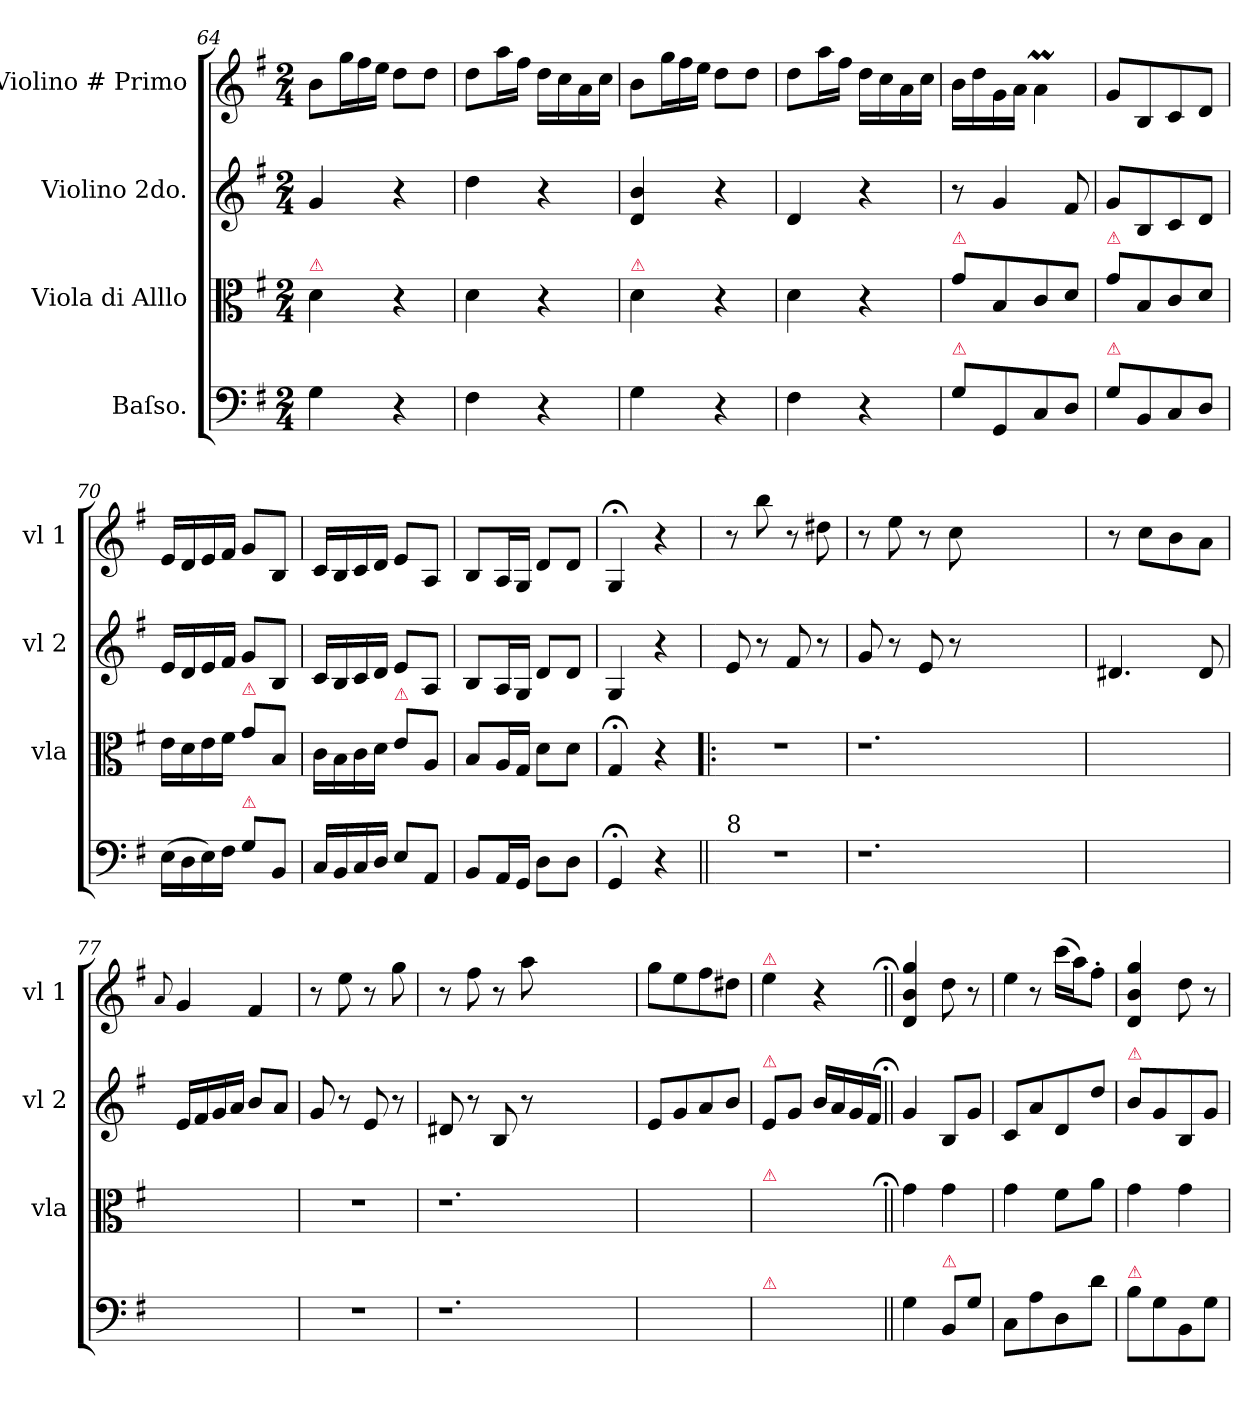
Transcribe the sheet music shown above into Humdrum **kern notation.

**kern	**kern	**kern	**dynam	**kern	**dynam
*part4	*part3	*part2	*part2	*part1	*part1
*staff4	*staff3	*staff2	*staff2	*staff1	*staff1
*I"Baſso.	*I"Viola di Alllo	*I"Violino 2do.	*	*I"Violino # Primo	*
*	*I'vla	*I'vl 2	*	*I'vl 1	*
*clefF4	*clefC3	*clefG2	*	*clefG2	*
*k[f#]	*k[f#]	*k[f#]	*	*k[f#]	*
*G:	*G:	*G:	*	*G:	*
*M2/4	*M2/4	*M2/4	*	*M2/4	*
=64	=64	=64	=64	=64	=64
!	!LO:TX:a:color=crimson:t=⚠	!	!	!	!
4G	4d	4g	.	8bL	.
*	*	*	*	*Xtuplet	*
.	.	.	.	24ggL	.
.	.	.	.	24ff#	.
.	.	.	.	24eeJJ	.
4r	4r	4r	.	8ddL	.
.	.	.	.	8ddJ	.
=65	=65	=65	=65	=65	=65
4F#	4d	4dd	.	8ddL	.
.	.	.	.	16aaL	.
.	.	.	.	16ff#JJ	.
4r	4r	4r	.	16ddLL	.
.	.	.	.	16cc	.
.	.	.	.	16a	.
.	.	.	.	16ccJJ	.
=66	=66	=66	=66	=66	=66
!	!LO:TX:a:color=crimson:t=⚠	!	!	!	!
4G	4d	4d 4b	.	8bL	.
.	.	.	.	24ggL	.
.	.	.	.	24ff#	.
.	.	.	.	24eeJJ	.
4r	4r	4r	.	8ddL	.
.	.	.	.	8ddJ	.
=67	=67	=67	=67	=67	=67
4F#	4d	4d	.	8ddL	.
.	.	.	.	16aaL	.
.	.	.	.	16ff#JJ	.
4r	4r	4r	.	16ddLL	.
.	.	.	.	16cc	.
.	.	.	.	16a	.
.	.	.	.	16ccJJ	.
=68	=68	=68	=68	=68	=68
!	!LO:TX:a:color=crimson:t=⚠	!	!	!	!
!LO:TX:a:color=crimson:t=⚠	!	!	!	!	!
8G\L	8g\L	8r	.	16b\LL	.
.	.	.	.	16dd\	.
8GG/	8B/	4g	.	16g\	.
.	.	.	.	16a\JJ	.
8C/	8c/	.	.	4aM\	.
8D/J	8d/J	8f#	.	.	.
=69	=69	=69	=69	=69	=69
!	!LO:TX:a:color=crimson:t=⚠	!	!	!	!
!LO:TX:a:color=crimson:t=⚠	!	!	!	!	!
8G\L	8g\L	8gL	.	8gL	.
8BB/	8B/	8B	.	8B	.
8C/	8c/	8c	.	8c	.
8D/J	8d/J	8dJ	.	8dJ	.
=70	=70	=70	=70	=70	=70
(>16ELL	16eLL	16eLL	.	16eLL	.
16D	16d	16d	.	16d	.
16E)	16e	16e	.	16e	.
16F#JJ	16f#JJ	16f#JJ	.	16f#JJ	.
!	!LO:TX:a:color=crimson:t=⚠	!	!	!	!
!LO:TX:a:color=crimson:t=⚠	!	!	!	!	!
8G\L	8g\L	8gL	.	8gL	.
8BB/J	8B/J	8BJ	.	8BJ	.
=71	=71	=71	=71	=71	=71
16CLL	16cLL	16cLL	.	16cLL	.
16BB	16B	16B	.	16B	.
16C	16c	16c	.	16c	.
16DJJ	16dJJ	16dJJ	.	16dJJ	.
!	!LO:TX:a:color=crimson:t=⚠	!	!	!	!
8EL	8e\L	8eL	.	8eL	.
8AAJ	8A/J	8AJ	.	8AJ	.
=72	=72	=72	=72	=72	=72
8BBL	8BL	8BL	.	8BL	.
16AAL	16AL	16AL	.	16AL	.
16GGJJ	16GJJ	16GJJ	.	16GJJ	.
8DL	8dL	8dL	.	8dL	.
8DJ	8dJ	8dJ	.	8dJ	.
=73	=73	=73	=73	=73	=73
4GG;<	4G;<;	4G	.	4G;<	.
4r	4r	4r	.	4r	.
=74||	=74!|:	=74	=74	=74	=74
!LO:TX:a:t=8	!	!	!	!	!
!	!	!	!LO:DY:a	!	!
2r	2r	8e	p&colon;	8r	.
.	.	8r	.	8bb	.
!	!	!	!	!	!LO:DY:a
.	.	8f#	.	8r	p&colon;
.	.	8r	.	8dd#X	.
=75	=75	=75	=75	=75	=75
1.r	1.r	8g	.	8r	.
.	.	8r	.	8ee	.
.	.	8e	.	8r	.
.	.	8r	.	8cc	.
.	.	1ryy	.	1ryy	.
=76	=76	=76	=76	=76	=76
2ryy	2ryy	4.d#X	.	8r	.
.	.	.	.	8ccL	.
.	.	.	.	8b	.
.	.	8d#	.	8aJ	.
=77	=77	=77	=77	=77	=77
.	.	.	.	8qqa/	.
2ryy	2ryy	16eLL	.	4g	.
.	.	16f#	.	.	.
.	.	16g	.	.	.
.	.	16aJJ	.	.	.
.	.	8bL	.	4f#	.
.	.	8aJ	.	.	.
=78	=78	=78	=78	=78	=78
2r	2r	8g	.	8r	.
.	.	8r	.	8ee	.
.	.	8e	.	8r	.
.	.	8r	.	8gg	.
=79	=79	=79	=79	=79	=79
1.r	1.r	8d#X	.	8r	.
.	.	8r	.	8ff#	.
.	.	8B	.	8r	.
.	.	8r	.	8aa	.
.	.	1ryy	.	1ryy	.
=80	=80	=80	=80	=80	=80
2ryy	2ryy	8eL	.	8ggL	.
.	.	8g	.	8ee	.
.	.	8a	.	8ff#	.
.	.	8bJ	.	8dd#XJ	.
=81	=81	=81	=81	=81	=81
2ryy	2ryy	8eL	.	4ee	.
.	.	8gJ	.	.	.
.	.	16bLL	.	4r	.
.	.	16a	.	.	.
.	.	16g	.	.	.
.	.	16f#JJ	.	.	.
!	!	!	!	!LO:TX:a:color=crimson:t=⚠	!
!	!	!LO:TX:a:color=crimson:t=⚠	!	!	!
!	!LO:TX:a:color=crimson:t=⚠	!	!	!	!
!LO:TX:a:color=crimson:t=⚠	!	!	!	!	!
=82||	=82||;	=82||;	=82||;	=82||;	=82||;
4G	4g	4g	.	4d/ 4b/ 4gg/	.
!LO:TX:a:color=crimson:t=⚠	!	!	!	!	!
!	!	!	!LO:DY:a	!	!
8BB/L	4g	8BL	for	8dd	.
8G\J	.	8gJ	.	8r	.
=83	=83	=83	=83	=83	=83
!	!	!	!	!LO:N:vis=4	!
8CL	4g	8cL	.	8ee	.
8A	.	8a	.	8r	.
8D	8f#L	8d	.	(>16cccLL	.
.	.	.	.	16aaJ)	.
8dJ	8aJ	8ddJ	.	8ff#'J	.
=84	=84	=84	=84	=84	=84
!	!	!LO:TX:a:color=crimson:t=⚠	!	!	!
!LO:TX:a:color=crimson:t=⚠	!	!	!	!	!
8B\L	4g	8b\L	.	4d/ 4b/ 4gg/	.
8G\	.	8g\	.	.	.
8BB/	4g	8B/	.	8dd	.
8G\J	.	8g/J	.	8r	.
=	=	=	=	=	=
*-	*-	*-	*-	*-	*-
